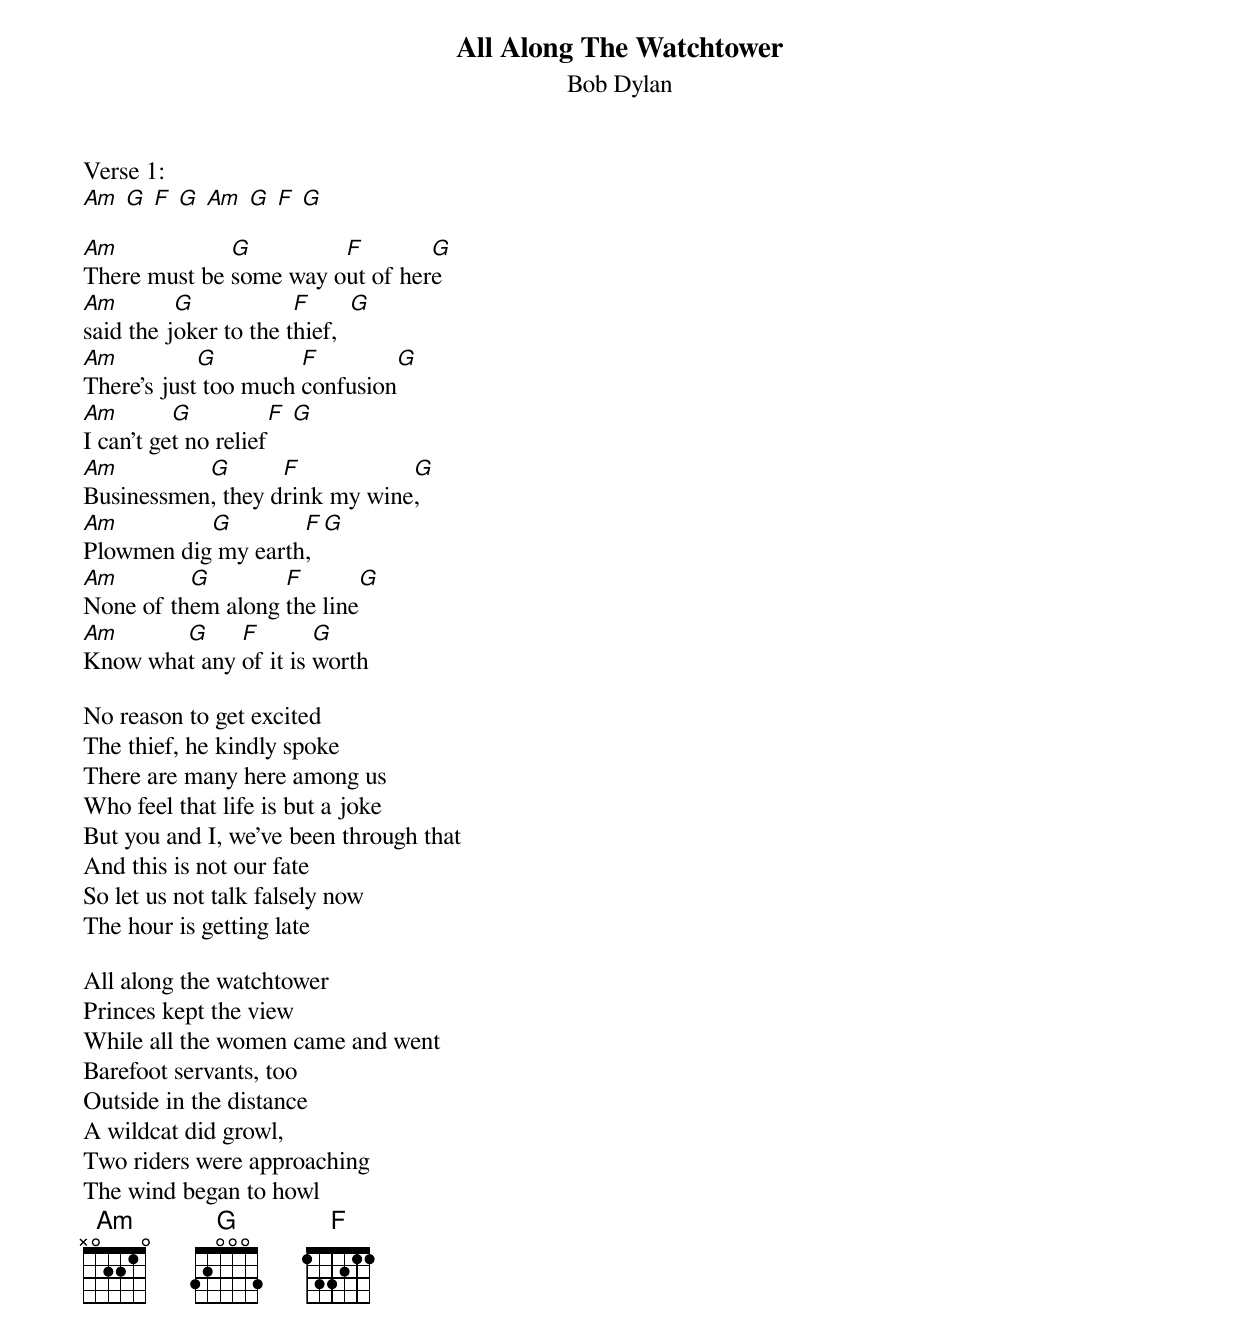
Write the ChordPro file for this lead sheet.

{title:All Along The Watchtower}
{subtitle:Bob Dylan}
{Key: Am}

Verse 1:
[Am] [G] [F] [G] [Am] [G] [F] [G]

[Am]There must be [G]some way o[F]ut of her[G]e
[Am]said the j[G]oker to the t[F]hief,  [G]
[Am]There's just[G] too much [F]confusion[G]
[Am]I can't ge[G]t no relief[F] [G]
[Am]Businessmen[G], they d[F]rink my wine[G],
[Am]Plowmen dig[G] my earth[F], [G]
[Am]None of th[G]em along [F]the line[G]
[Am]Know wha[G]t any [F]of it is [G]worth

No reason to get excited
The thief, he kindly spoke
There are many here among us
Who feel that life is but a joke
But you and I, we've been through that
And this is not our fate
So let us not talk falsely now
The hour is getting late

All along the watchtower
Princes kept the view
While all the women came and went
Barefoot servants, too
Outside in the distance
A wildcat did growl,
Two riders were approaching
The wind began to howl
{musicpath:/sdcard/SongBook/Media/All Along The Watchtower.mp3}
